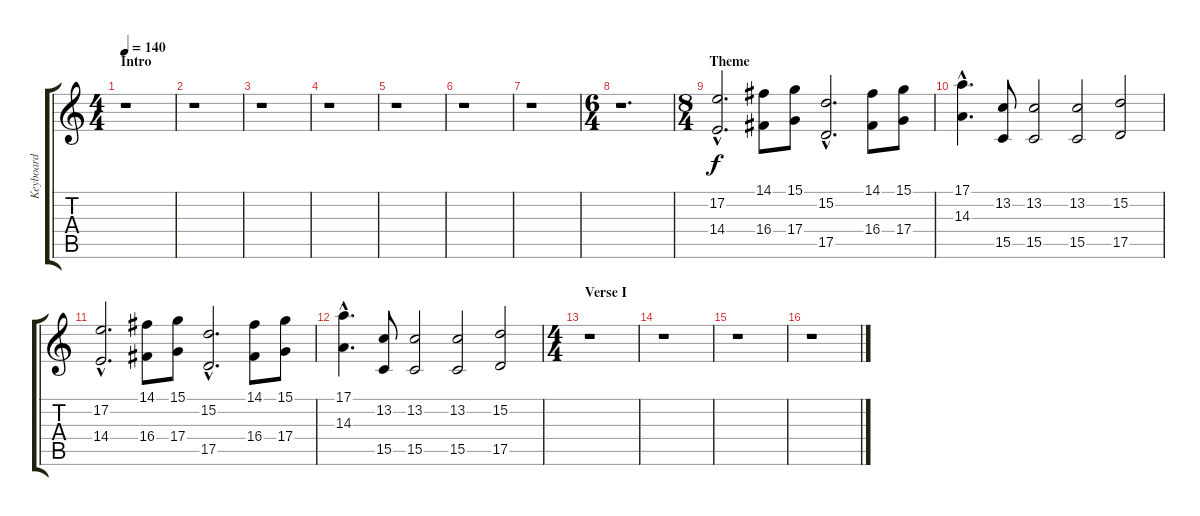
\track ("Keyboard" "Keyboard") {instrument stringensemble1}
\staff {score tabs}
\tuning (E4 B3 G3 D3 A2 E2) {hide}
\ts (4 4)
\section ("" "Intro")
\tempo 140
\clef g2
\ks c
r.1{dy f instrument stringensemble1} |
r.1 |
r.1 |
r.1 |
r.1 |
r.1 |
r.1 |
\ts (6 4)
r.1{d} |
\ts (8 4)
\section ("" "Theme")
(17.2{hac} 14.4{hac}).2{d} (14.1 16.4).8 (15.1 17.4).8 (15.2{hac} 17.5{hac}).2{d} (14.1 16.4).8 (15.1 17.4).8 |
(17.1{hac} 14.3{hac}).4{d} (13.2 15.5).8 (13.2 15.5).2 (13.2 15.5).2 (15.2 17.5).2 |
(17.2{hac} 14.4{hac}).2{d} (14.1 16.4).8 (15.1 17.4).8 (15.2{hac} 17.5{hac}).2{d} (14.1 16.4).8 (15.1 17.4).8 |
(17.1{hac} 14.3{hac}).4{d} (13.2 15.5).8 (13.2 15.5).2 (13.2 15.5).2 (15.2 17.5).2 |
\ts (4 4)
\section ("" "Verse I")
r.1 |
r.1 |
r.1 |
r.1
